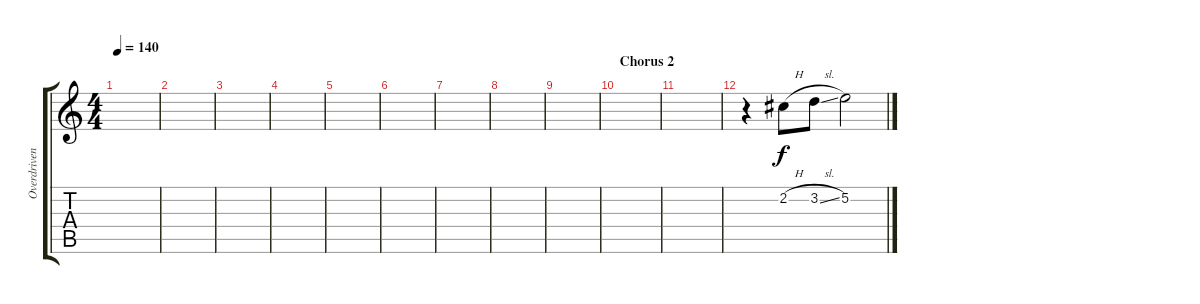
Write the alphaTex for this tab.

\track ("Overdriven" "Overdriven") {instrument overdrivenguitar}
\staff {score tabs}
\tuning (E4 B3 G3 D3 A2 E2) {hide}
\ts (4 4)
\tempo 140
\clef g2
\ks c
|
|
|
|
|
|
|
|
|
\section ("" "Chorus 2")
|
|
r.4 2.2{h}.8 3.2{sl}.8 5.2.2
